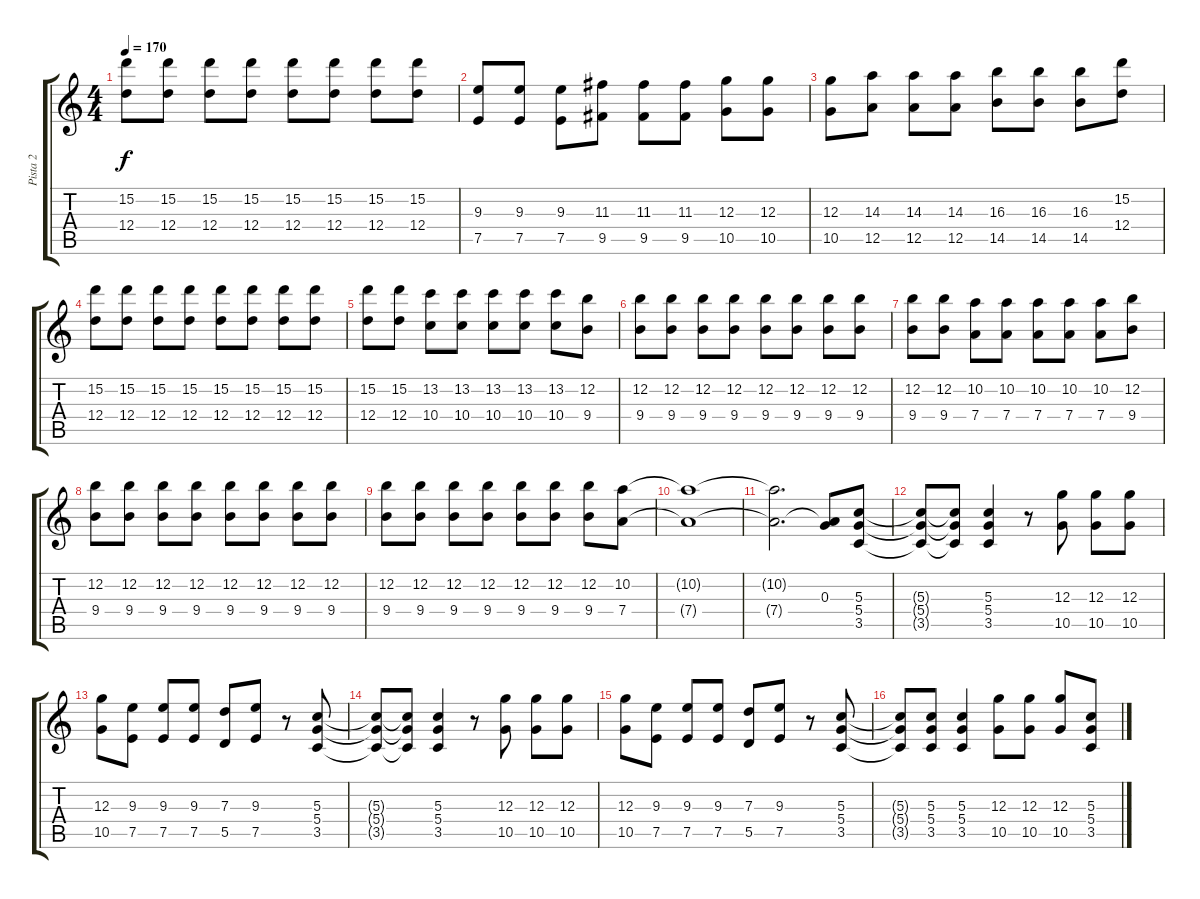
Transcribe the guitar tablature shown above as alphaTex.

\track ("Pista 2" "Pista 2") {instrument overdrivenguitar}
\staff {score tabs}
\tuning (E4 B3 G3 D3 A2 D2) {hide}
\ts (4 4)
\tempo 170
\clef g2
\ks c
(15.2 12.4).8{dy f} (15.2 12.4).8 (15.2 12.4).8 (15.2 12.4).8 (15.2 12.4).8 (15.2 12.4).8 (15.2 12.4).8 (15.2 12.4).8 |
(9.3 7.5).8 (9.3 7.5).8 (9.3 7.5).8 (11.3 9.5).8 (11.3 9.5).8 (11.3 9.5).8 (12.3 10.5).8 (12.3 10.5).8 |
(12.3 10.5).8 (14.3 12.5).8 (14.3 12.5).8 (14.3 12.5).8 (16.3 14.5).8 (16.3 14.5).8 (16.3 14.5).8 (15.2 12.4).8{volume 13} |
(15.2 12.4).8 (15.2 12.4).8 (15.2 12.4).8 (15.2 12.4).8 (15.2 12.4).8 (15.2 12.4).8 (15.2 12.4).8 (15.2 12.4).8 |
(15.2 12.4).8 (15.2 12.4).8 (13.2 10.4).8 (13.2 10.4).8 (13.2 10.4).8 (13.2 10.4).8 (13.2 10.4).8 (12.2 9.4).8 |
(12.2 9.4).8 (12.2 9.4).8 (12.2 9.4).8 (12.2 9.4).8 (12.2 9.4).8 (12.2 9.4).8 (12.2 9.4).8 (12.2 9.4).8 |
(12.2 9.4).8 (12.2 9.4).8 (10.2 7.4).8 (10.2 7.4).8 (10.2 7.4).8 (10.2 7.4).8 (10.2 7.4).8 (12.2 9.4).8 |
(12.2 9.4).8 (12.2 9.4).8 (12.2 9.4).8 (12.2 9.4).8 (12.2 9.4).8 (12.2 9.4).8 (12.2 9.4).8 (12.2 9.4).8 |
(12.2 9.4).8 (12.2 9.4).8 (12.2 9.4).8 (12.2 9.4).8 (12.2 9.4).8 (12.2 9.4).8 (12.2 9.4).8 (10.2 7.4).8 |
(10.2{t} 7.4{t}).1 |
(10.2{t} 7.4{t}).2{d} (0.3 7.4{t}).8 (5.3 5.4 3.5).8{volume 16 balance 16} |
(5.3{t} 5.4{t} 3.5{t}).8 (5.3{t} 5.4{t} 3.5{t}).8 (5.3 5.4 3.5).4 r.8 (12.3 10.5).8 (12.3 10.5).8 (12.3 10.5).8 |
(12.3 10.5).8 (9.3 7.5).8 (9.3 7.5).8 (9.3 7.5).8 (7.3 5.5).8 (9.3 7.5).8 r.8 (5.3 5.4 3.5).8 |
(5.3{t} 5.4{t} 3.5{t}).8 (5.3{t} 5.4{t} 3.5{t}).8 (5.3 5.4 3.5).4 r.8 (12.3 10.5).8 (12.3 10.5).8 (12.3 10.5).8 |
(12.3 10.5).8 (9.3 7.5).8 (9.3 7.5).8 (9.3 7.5).8 (7.3 5.5).8 (9.3 7.5).8 r.8 (5.3 5.4 3.5).8 |
(5.3{t} 5.4{t} 3.5{t}).8 (5.3 5.4 3.5).8 (5.3 5.4 3.5).4 (12.3 10.5).8 (12.3 10.5).8 (12.3 10.5).8 (5.3 5.4 3.5).8
